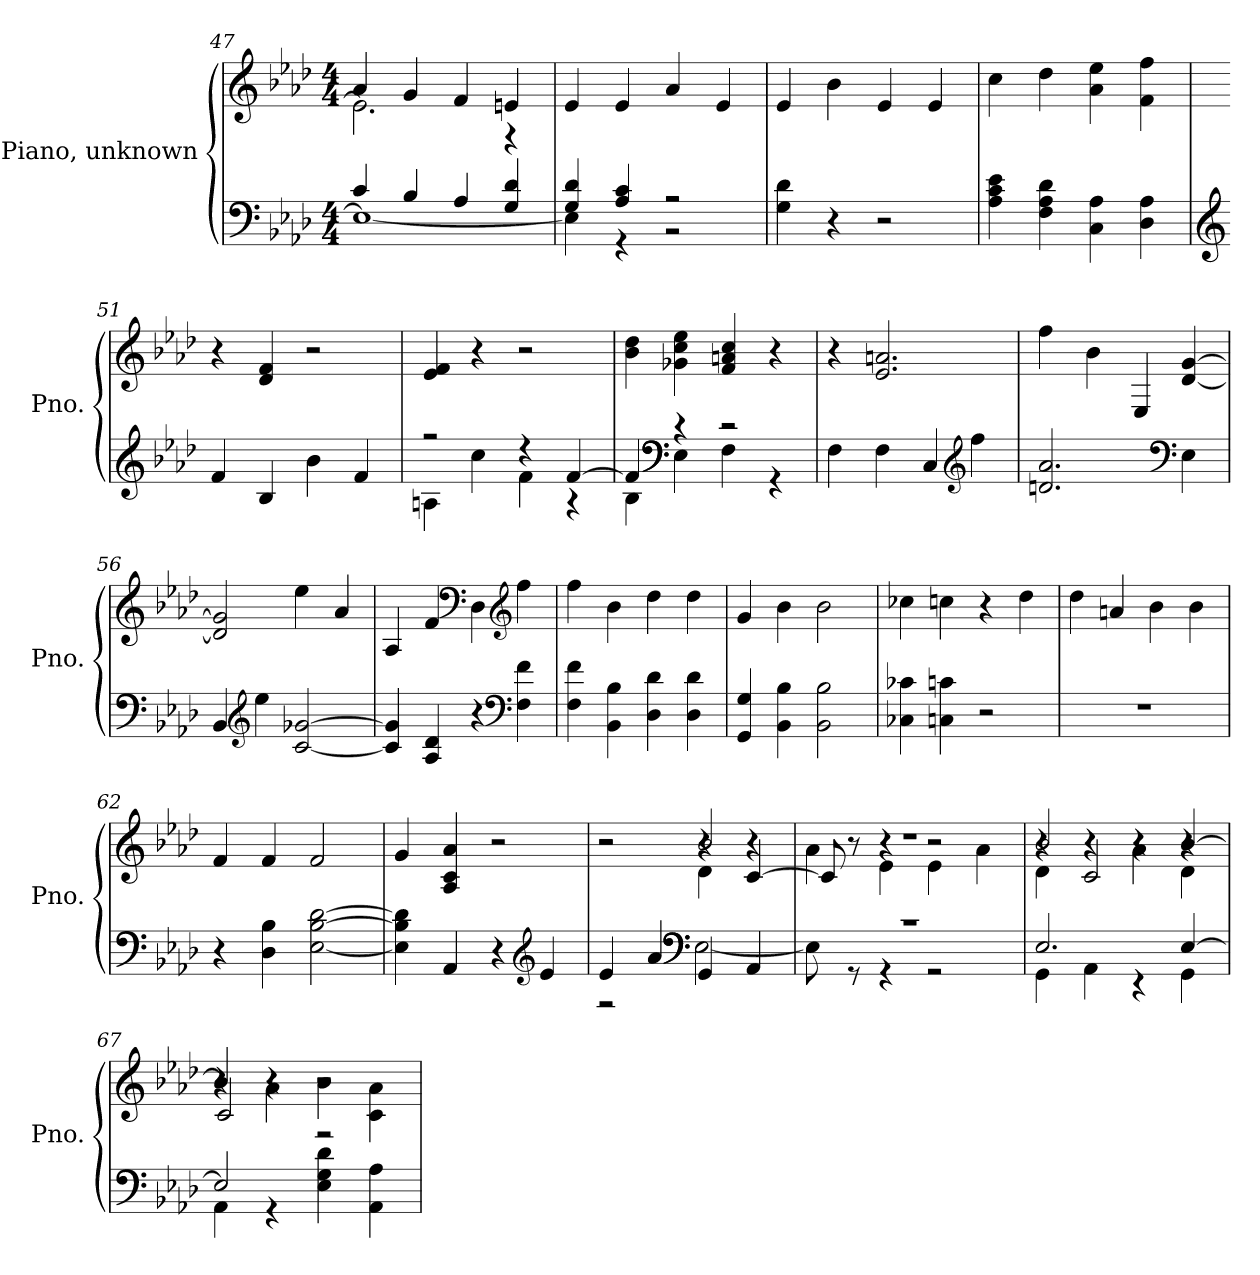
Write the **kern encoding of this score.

**kern	**kern
*part1	*part1
*staff2	*staff1
*I"Piano, unknown	*
*I'Pno.	*
!!LO:LB:g=z
*clefF4	*clefG2
*k[b-e-a-d-]	*k[b-e-a-d-]
*M4/4	*M4/4
=47	=47
*^	*^
4c/	1E-_	4a-/	2.e-\]
4B-/	.	4g/	.
4A-/	.	4f/	.
4G/ 4d-/	.	4en/	4r
*	*	*v	*v
=48	=48	=48
4G/ 4d-/	4E-\]	4e-/
4A-/ 4c/	4r	4e-/
2r	2r	4a-/
.	.	4e-/
*v	*v	*
=49	=49
4G\ 4d-\	4e-/
4r	4b-\
2r	4e-/
.	4e-/
=50	=50
4A-\ 4c\ 4e-\	4cc\
4F\ 4A-\ 4d-\	4dd-\
4C\ 4A-\	4a-\ 4ee-\
4D-\ 4A-\	4f\ 4ff\
=51	=51
*clefG2	*
4f/	4r
4B-/	4d-/ 4f/
4b-\	2r
4f/	.
=52	=52
*^	*
2r	4An\	4e-/ 4f/
.	4cc\	4r
4r	4f\	2r
[4f/	4r	.
=53	=53	=53
4f/]	4B-\	4b-\ 4dd-\
*clefF4	*	*
4r	4E-\	4g-X\ 4cc\ 4ee-\
2r	4F\	4f/ 4an/ 4cc/
.	4r	4r
*v	*v	*
!!LO:LB:g=z
=54	=54
4F\	4r
4F\	2.e-/ 2.an/
4C/	.
*clefG2	*
4ff\	.
=55	=55
2.dn/ 2.a-/	4ff\
.	4b-\
.	4E-/
*clefF4	*
4E-\	[4d-/ [4g/
=56	=56
4BB-/	2d-/] 2g/]
*clefG2	*
4ee-\	.
[2c/ [2g-X/	4ee-\
.	4a-/
=57	=57
4c/] 4g-/]	4A-/
4A-/ 4d-/	4f/
*	*clefF4
4r	4D-\
*clefF4	*clefG2
4F\ 4f\	4ff\
=58	=58
4F\ 4f\	4ff\
4BB-\ 4B-\	4b-\
4D-\ 4d-\	4dd-\
4D-\ 4d-\	4dd-\
=59	=59
4GG/ 4G/	4g/
4BB-\ 4B-\	4b-\
2BB-\ 2B-\	2b-\
!!LO:LB:g=z
=60	=60
4C-X\ 4c-X\	4cc-X\
4Cn\ 4cn\	4ccn\
2r	4r
.	4dd-\
=61	=61
1r	4dd-\
.	4an/
.	4b-\
.	4b-\
=62	=62
4r	4f/
4D-\ 4B-\	4f/
[2E-\ [2B-\ [2d-\	2f/
=63	=63
4E-\] 4B-\] 4d-\]	4g/
4AA-/	4A-/ 4c/ 4a-/
4r	2r
*clefG2	*
4e-/	.
=64	=64
*^	*^
*	*	*	*^
4e-/	2r	2r	2r	2r
4a-/	.	.	.	.
*clefF4	*	*	*	*
4GG/	[2E-\	2b-/	4d-\	4r
4AA-/	.	.	4r	[4c/
=65	=65	=65	=65	=65
1r	8E-\]	1r	4a-\	8c/]
.	8r	.	.	8r
.	4r	.	4e-\	4r
.	2r	.	4e-\	2r
.	.	.	4a-\	.
=66	=66	=66	=66	=66
2.E-/	4GG\	2b-/	4d-\	4r
.	4AA-\	.	4r	2c/
.	4r	4r	4a-\	.
[4E-/	4GG\	[4b-/	4d-\	4r
!!LO:LB:g=z	!!	!!
=67	=67	=67	=67	=67
2E-/]	4AA-\	4b-/]	4r	2c/
.	4r	4r	4a-\	.
2r	4E-\ 4G\ 4d-\	2r	4b-\	2r
.	4AA-\ 4A-\	.	4c\ 4a-\	.
*v	*v	*	*	*
*	*v	*v	*v
=	=
*-	*-
